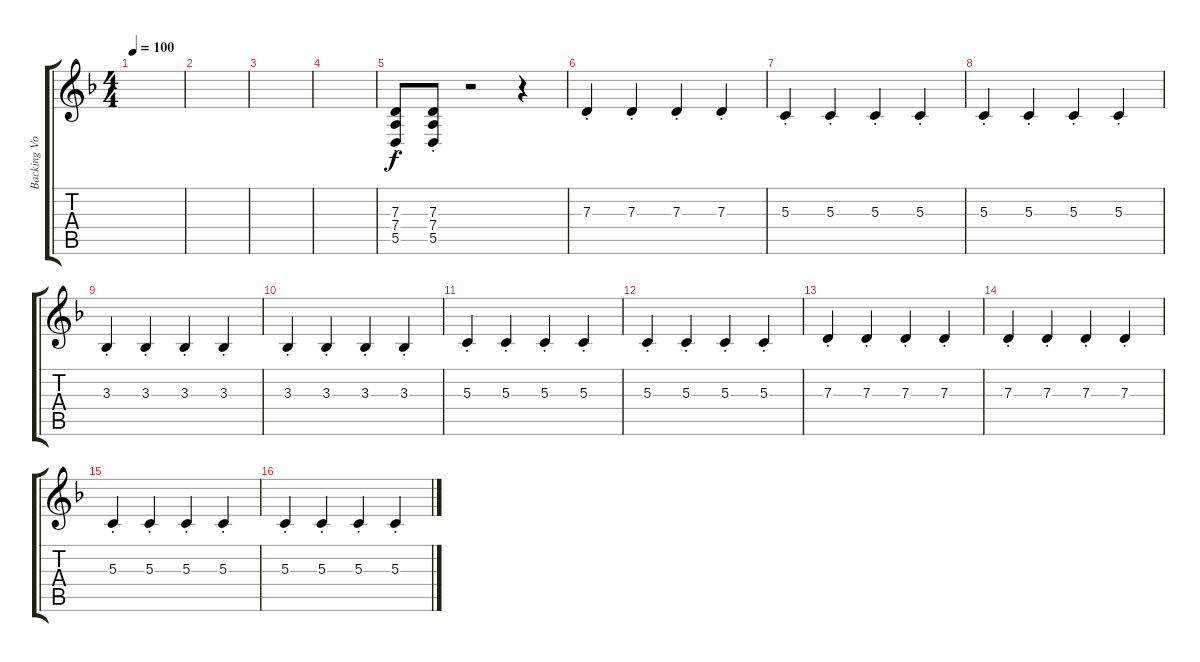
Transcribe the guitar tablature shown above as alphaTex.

\track ("Backing Vocals" "Backing Vo") {instrument fx2soundtrack}
\staff {score tabs}
\tuning (E4 B3 G3 D3 A2 E2) {hide}
\ts (4 4)
\tempo 100
\clef g2
\ks dminor
|
|
|
|
(7.3{st} 7.4 5.5).8 (7.3{st} 7.4 5.5).8 r.2 r.4 |
7.3{st}.4 7.3{st}.4 7.3{st}.4 7.3{st}.4 |
5.3{st}.4 5.3{st}.4 5.3{st}.4 5.3{st}.4 |
5.3{st}.4 5.3{st}.4 5.3{st}.4 5.3{st}.4 |
3.3{st}.4 3.3{st}.4 3.3{st}.4 3.3{st}.4 |
3.3{st}.4 3.3{st}.4 3.3{st}.4 3.3{st}.4 |
5.3{st}.4 5.3{st}.4 5.3{st}.4 5.3{st}.4 |
5.3{st}.4 5.3{st}.4 5.3{st}.4 5.3{st}.4 |
7.3{st}.4 7.3{st}.4 7.3{st}.4 7.3{st}.4 |
7.3{st}.4 7.3{st}.4 7.3{st}.4 7.3{st}.4 |
5.3{st}.4 5.3{st}.4 5.3{st}.4 5.3{st}.4 |
5.3{st}.4 5.3{st}.4 5.3{st}.4 5.3{st}.4
